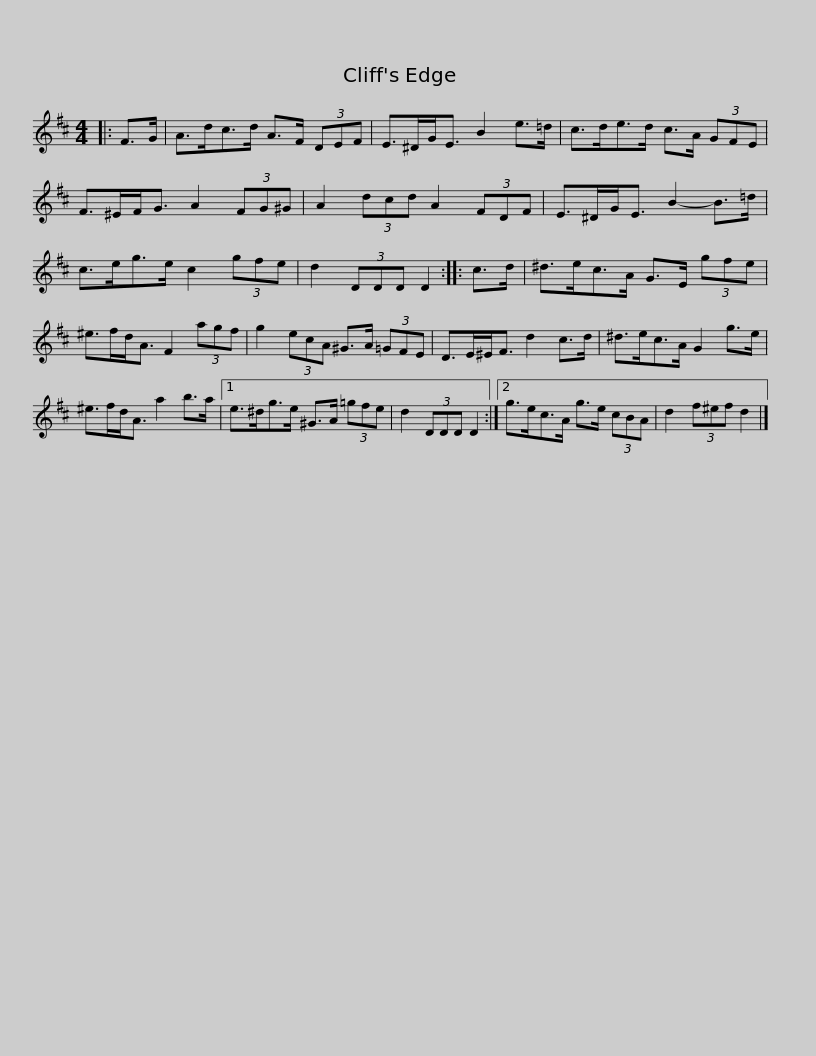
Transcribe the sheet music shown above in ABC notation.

X:1
L:1/8
M:4/4
I:linebreak $
K:D
V:1 treble
V:1
|: F>G | A>dc>d A>F (3DEF | E>^DG<E B2 e>=d | c>de>d c>A (3GFE | F>^EF<G A2 (3FG^G |$ %5
 A2 (3dcd A2 (3FDF | E>^DG<E B2- B>=d | c>eg>e c2 (3gfe | d2 (3DDD D2 :: c>d |$ %10
 ^d>ec>A G>E (3gfe | ^e>fd<A F2 (3agf | g2 (3ecA ^G>A (3=GFE | D>E^E<F d2 c>d |$ ^d>ec>A G2 g>e | %15
 ^e>fd<A a2 b>a |1 e>^dg>e ^G>A (3=gfe | d2 (3DDD D2 :|2$ g>ec>A g>e (3cBA | d2 (3f^ef d2 |] %20
